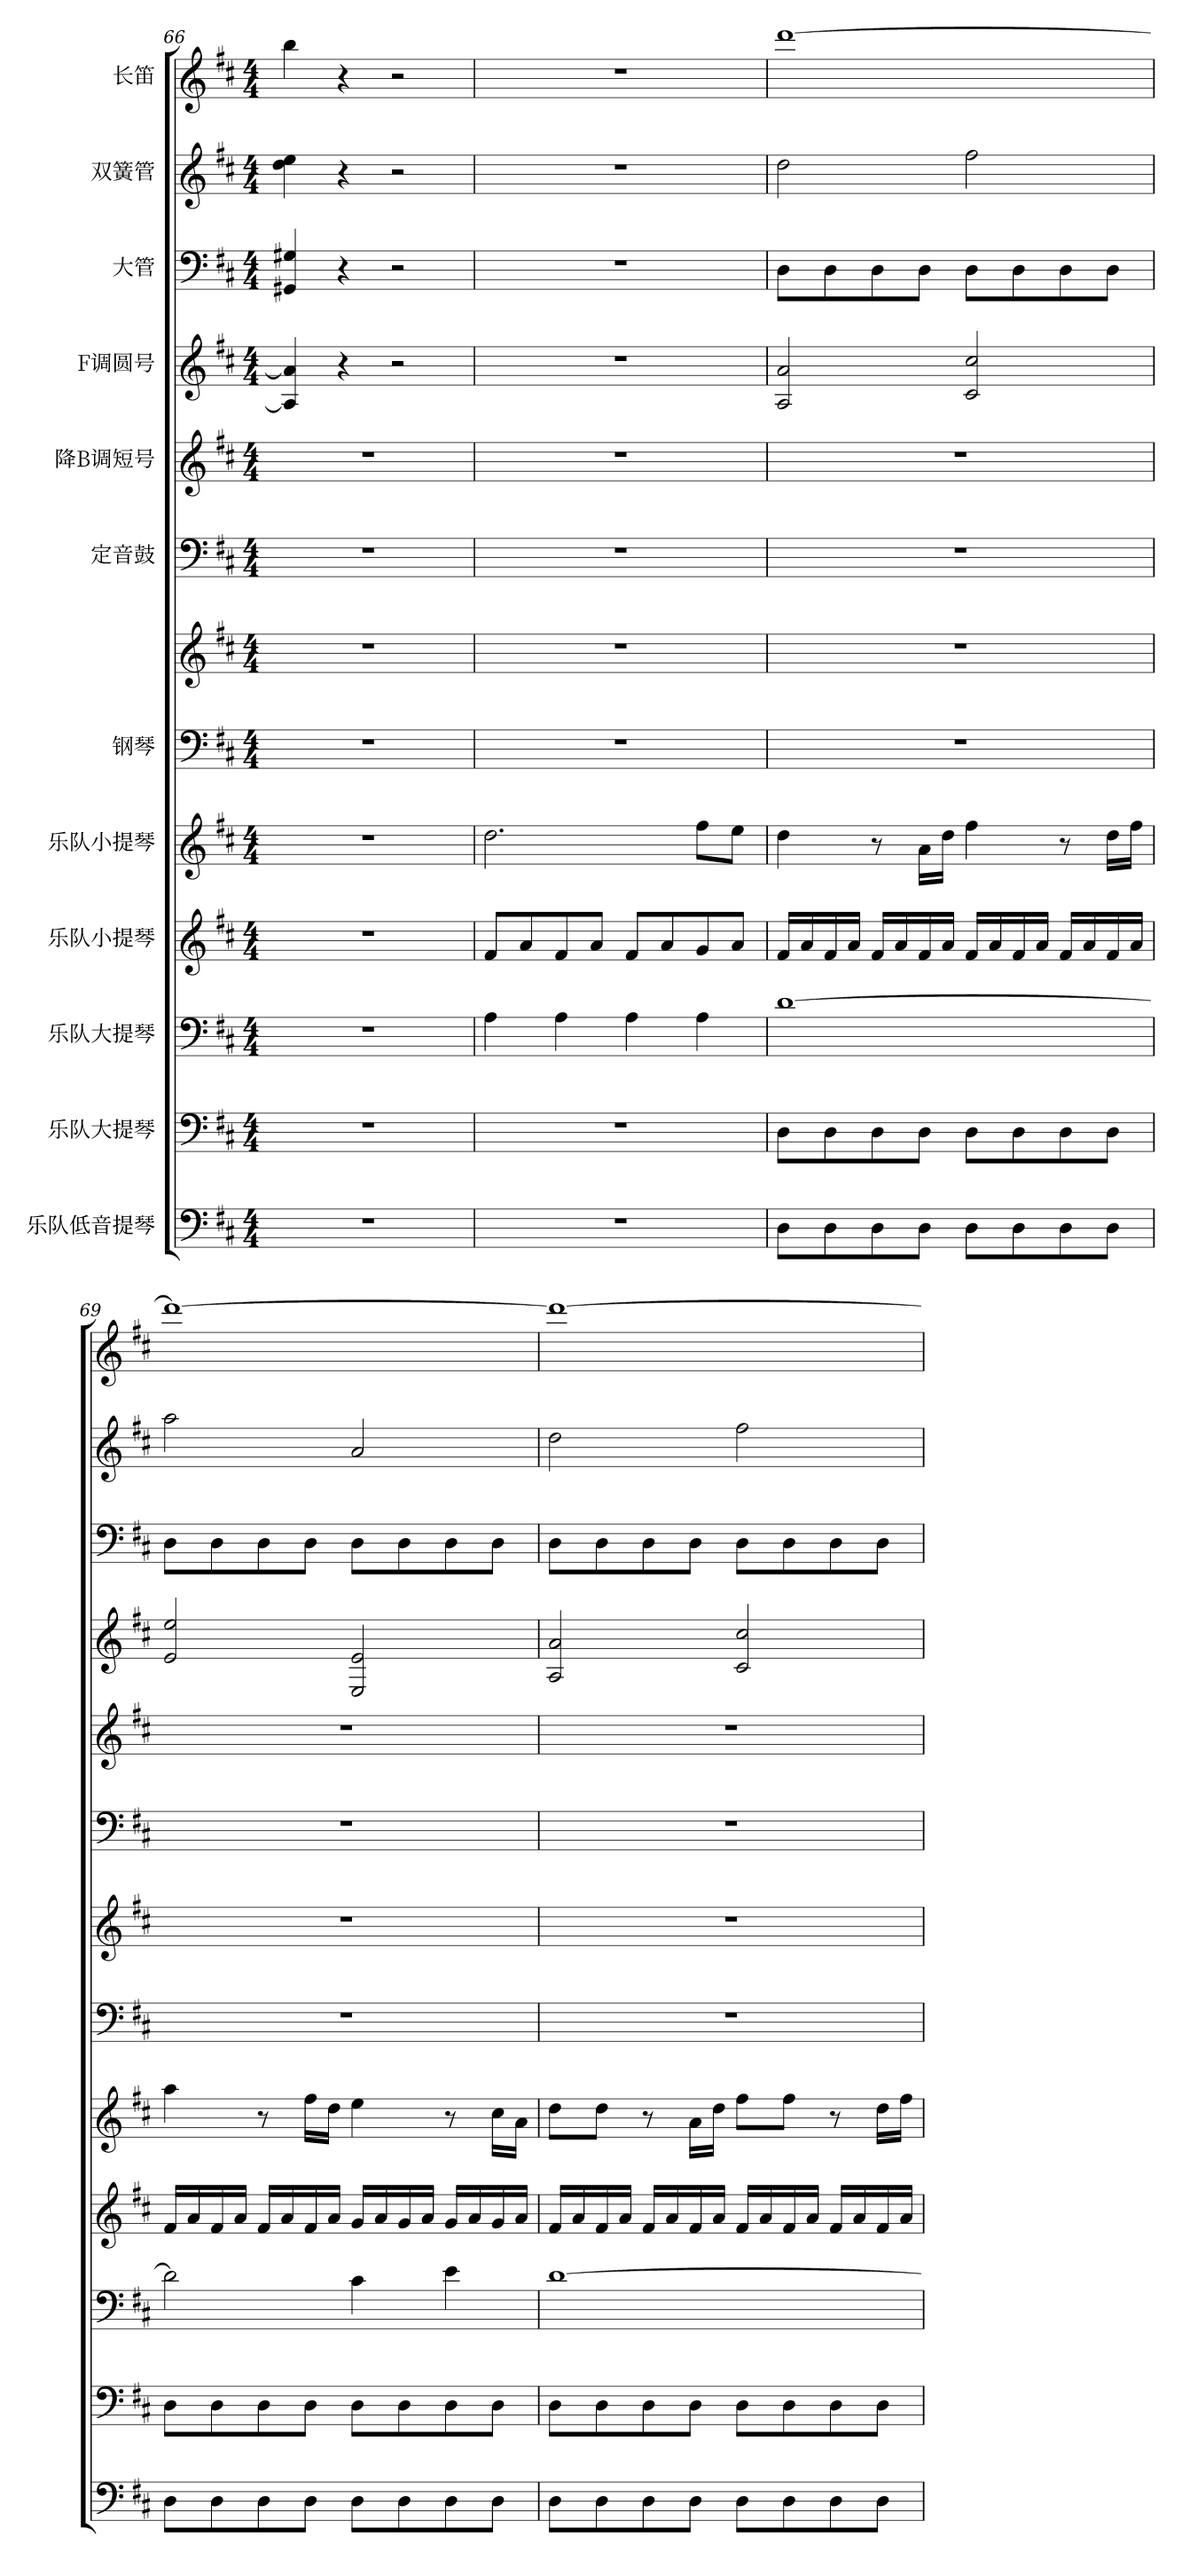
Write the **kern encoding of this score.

**kern	**kern	**kern	**kern	**kern	**kern	**kern	**kern	**kern	**kern	**kern	**kern	**kern
*part12	*part11	*part10	*part9	*part8	*part7	*part7	*part6	*part5	*part4	*part3	*part2	*part1
*staff13	*staff12	*staff11	*staff10	*staff9	*staff8	*staff7	*staff6	*staff5	*staff4	*staff3	*staff2	*staff1
*I"乐队低音提琴	*I"乐队大提琴	*I"乐队大提琴	*I"乐队小提琴	*I"乐队小提琴	*I"钢琴	*	*I"定音鼓	*I"降B调短号	*I"F调圆号	*I"大管	*I"双簧管	*I"长笛
*clefF4	*clefF4	*clefF4	*clefG2	*clefG2	*clefF4	*clefG2	*clefF4	*clefG2	*clefG2	*clefF4	*clefG2	*clefG2
*ITrd7c12	*	*	*	*	*	*	*	*ITrd1c2	*ITrd4c7	*	*	*
*k[f#c#]	*k[f#c#]	*k[f#c#]	*k[f#c#]	*k[f#c#]	*k[f#c#]	*k[f#c#]	*k[f#c#]	*k[]	*k[f#]	*k[f#c#]	*k[f#c#]	*k[f#c#]
*M4/4	*M4/4	*M4/4	*M4/4	*M4/4	*M4/4	*M4/4	*M4/4	*M4/4	*M4/4	*M4/4	*M4/4	*M4/4
=66	=66	=66	=66	=66	=66	=66	=66	=66	=66	=66	=66	=66
1r	1r	1r	1r	1r	1r	1r	1r	1r	4D/] 4d/]	4GG#X/ 4G#X/	4dd\ 4ee\	4bb\
.	.	.	.	.	.	.	.	.	4r	4r	4r	4r
.	.	.	.	.	.	.	.	.	2r	2r	2r	2r
=67	=67	=67	=67	=67	=67	=67	=67	=67	=67	=67	=67	=67
1r	1r	4A\	8f#/L	2.dd\	1r	1r	1r	1r	1r	1r	1r	1r
.	.	.	8a/	.	.	.	.	.	.	.	.	.
.	.	4A\	8f#/	.	.	.	.	.	.	.	.	.
.	.	.	8a/J	.	.	.	.	.	.	.	.	.
.	.	4A\	8f#/L	.	.	.	.	.	.	.	.	.
.	.	.	8a/	.	.	.	.	.	.	.	.	.
.	.	4A\	8g/	8ff#\L	.	.	.	.	.	.	.	.
.	.	.	8a/J	8ee\J	.	.	.	.	.	.	.	.
!!LO:PB:g=z
=68	=68	=68	=68	=68	=68	=68	=68	=68	=68	=68	=68	=68
8DD\L	8D\L	[1d	16f#/LL	4dd\	1r	1r	1r	1r	2D/ 2d/	8D\L	2dd\	[1ddd
.	.	.	16a/	.	.	.	.	.	.	.	.	.
8DD\	8D\	.	16f#/	.	.	.	.	.	.	8D\	.	.
.	.	.	16a/JJ	.	.	.	.	.	.	.	.	.
8DD\	8D\	.	16f#/LL	8r	.	.	.	.	.	8D\	.	.
.	.	.	16a/	.	.	.	.	.	.	.	.	.
8DD\J	8D\J	.	16f#/	16a\LL	.	.	.	.	.	8D\J	.	.
.	.	.	16a/JJ	16dd\JJ	.	.	.	.	.	.	.	.
8DD\L	8D\L	.	16f#/LL	4ff#\	.	.	.	.	2F#/ 2f#/	8D\L	2ff#\	.
.	.	.	16a/	.	.	.	.	.	.	.	.	.
8DD\	8D\	.	16f#/	.	.	.	.	.	.	8D\	.	.
.	.	.	16a/JJ	.	.	.	.	.	.	.	.	.
8DD\	8D\	.	16f#/LL	8r	.	.	.	.	.	8D\	.	.
.	.	.	16a/	.	.	.	.	.	.	.	.	.
8DD\J	8D\J	.	16f#/	16dd\LL	.	.	.	.	.	8D\J	.	.
.	.	.	16a/JJ	16ff#\JJ	.	.	.	.	.	.	.	.
=69	=69	=69	=69	=69	=69	=69	=69	=69	=69	=69	=69	=69
8DD\L	8D\L	2d\]	16f#/LL	4aa\	1r	1r	1r	1r	2A/ 2a/	8D\L	2aa\	1ddd_
.	.	.	16a/	.	.	.	.	.	.	.	.	.
8DD\	8D\	.	16f#/	.	.	.	.	.	.	8D\	.	.
.	.	.	16a/JJ	.	.	.	.	.	.	.	.	.
8DD\	8D\	.	16f#/LL	8r	.	.	.	.	.	8D\	.	.
.	.	.	16a/	.	.	.	.	.	.	.	.	.
8DD\J	8D\J	.	16f#/	16ff#\LL	.	.	.	.	.	8D\J	.	.
.	.	.	16a/JJ	16dd\JJ	.	.	.	.	.	.	.	.
8DD\L	8D\L	4c#\	16g/LL	4ee\	.	.	.	.	2AA/ 2A/	8D\L	2a/	.
.	.	.	16a/	.	.	.	.	.	.	.	.	.
8DD\	8D\	.	16g/	.	.	.	.	.	.	8D\	.	.
.	.	.	16a/JJ	.	.	.	.	.	.	.	.	.
8DD\	8D\	4e\	16g/LL	8r	.	.	.	.	.	8D\	.	.
.	.	.	16a/	.	.	.	.	.	.	.	.	.
8DD\J	8D\J	.	16g/	16cc#\LL	.	.	.	.	.	8D\J	.	.
.	.	.	16a/JJ	16a\JJ	.	.	.	.	.	.	.	.
!!LO:PB:g=z
=70	=70	=70	=70	=70	=70	=70	=70	=70	=70	=70	=70	=70
8DD\L	8D\L	[1d	16f#/LL	8dd\L	1r	1r	1r	1r	2D/ 2d/	8D\L	2dd\	1ddd_
.	.	.	16a/	.	.	.	.	.	.	.	.	.
8DD\	8D\	.	16f#/	8dd\J	.	.	.	.	.	8D\	.	.
.	.	.	16a/JJ	.	.	.	.	.	.	.	.	.
8DD\	8D\	.	16f#/LL	8r	.	.	.	.	.	8D\	.	.
.	.	.	16a/	.	.	.	.	.	.	.	.	.
8DD\J	8D\J	.	16f#/	16a\LL	.	.	.	.	.	8D\J	.	.
.	.	.	16a/JJ	16dd\JJ	.	.	.	.	.	.	.	.
8DD\L	8D\L	.	16f#/LL	8ff#\L	.	.	.	.	2F#/ 2f#/	8D\L	2ff#\	.
.	.	.	16a/	.	.	.	.	.	.	.	.	.
8DD\	8D\	.	16f#/	8ff#\J	.	.	.	.	.	8D\	.	.
.	.	.	16a/JJ	.	.	.	.	.	.	.	.	.
8DD\	8D\	.	16f#/LL	8r	.	.	.	.	.	8D\	.	.
.	.	.	16a/	.	.	.	.	.	.	.	.	.
8DD\J	8D\J	.	16f#/	16dd\LL	.	.	.	.	.	8D\J	.	.
.	.	.	16a/JJ	16ff#\JJ	.	.	.	.	.	.	.	.
=	=	=	=	=	=	=	=	=	=	=	=	=
*-	*-	*-	*-	*-	*-	*-	*-	*-	*-	*-	*-	*-
